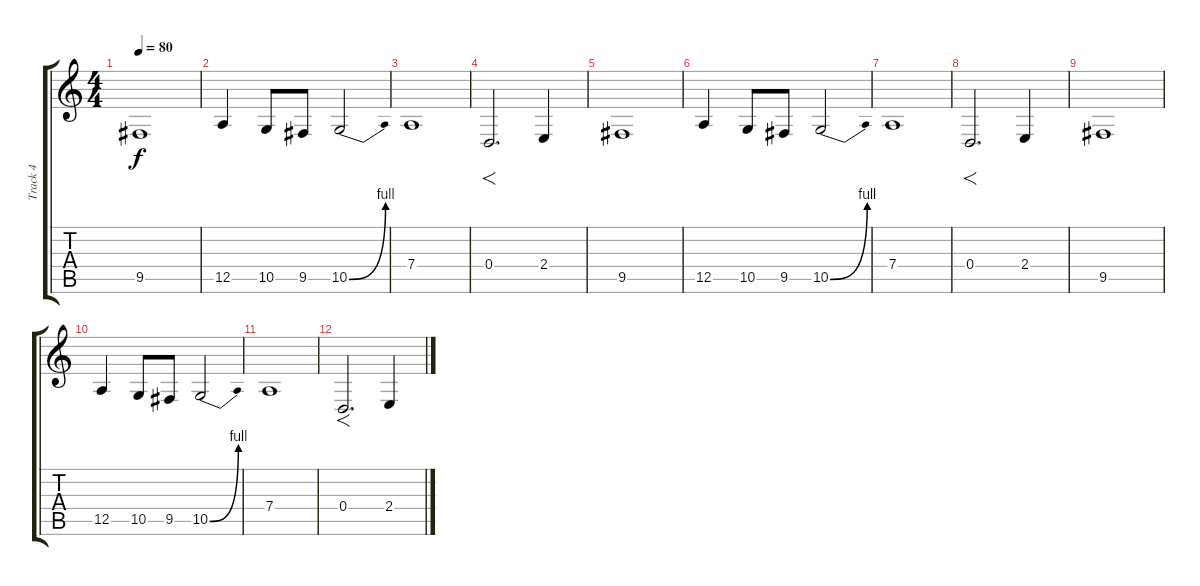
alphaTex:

\track ("Track 4" "Track 4") {instrument violin}
\staff {score tabs}
\tuning (E4 B3 G3 D3 A2 E2) {hide}
\ts (4 4)
\tempo 80
\clef g2
\ks c
9.5.1{dy f} |
12.5.4 10.5.8 9.5.8 10.5{be (bend 0 0 60 4)}.2 |
7.4.1 |
0.4.2{f d} 2.4.4 |
9.5.1 |
12.5.4 10.5.8 9.5.8 10.5{be (bend 0 0 60 4)}.2 |
7.4.1 |
0.4.2{f d} 2.4.4 |
9.5.1{volume 0} |
12.5.4 10.5.8 9.5.8 10.5{be (bend 0 0 60 4)}.2 |
7.4.1 |
0.4.2{f d} 2.4.4
